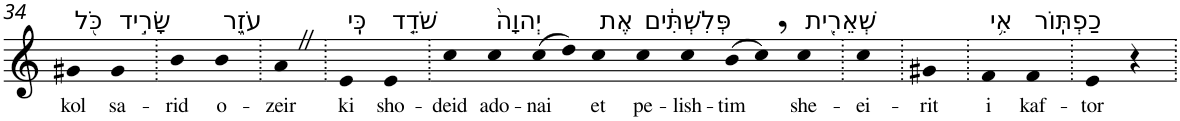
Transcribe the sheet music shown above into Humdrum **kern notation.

**kern	**text
*part1	*part1
*staff1	*staff1
*I"Piano	*
*I'Pno	*
!!LO:PB:g=z
*clefG2	*
*k[]	*
=34	=34
!LO:TX:a:t=כֹּ֖ל	!
!	!LO:LY:b
4g#X	kol
!LO:TX:a:t=שָׂרִ֣יד	!
!	!LO:LY:b
4g#	sa-
=35.	=35.
!	!LO:LY:b
4b	-rid
!LO:TX:a:t=עֹזֵ֑ר	!
!	!LO:LY:b
4b	o-
=36.	=36.
!	!LO:LY:b
4aZ	-zeir
=37.	=37.
!LO:TX:a:t=כִּֽי	!
!	!LO:LY:b
4e	ki
!LO:TX:a:t=שֹׁדֵ֤ד	!
!	!LO:LY:b
4e	sho-
=38.	=38.
!	!LO:LY:b
4cc	-deid
!LO:TX:a:t=יְהוָה֙	!
!	!LO:LY:b
4cc	ado-
!	!LO:LY:b
(>8cc	-nai
8dd)	.
!LO:TX:a:t=אֶת	!
!	!LO:LY:b
4cc	et
!LO:TX:a:t=פְּלִשְׁתִּ֔ים	!
!	!LO:LY:b
4cc	pe-
!	!LO:LY:b
4cc	-lish-
!	!LO:LY:b
(>8b	-tim
8cc,)	.
!LO:TX:a:t=שְׁאֵרִ֖ית	!
!	!LO:LY:b
4cc	she-
=39.	=39.
!	!LO:LY:b
4cc	-ei-
=40.	=40.
!	!LO:LY:b
4g#X	-rit
=41.	=41.
!LO:TX:a:t=אִ֥י	!
!	!LO:LY:b
4f	i
!LO:TX:a:t=כַפְתּֽוֹר	!
!	!LO:LY:b
4f	kaf-
=42.	=42.
!	!LO:LY:b
4e	-tor
4r	.
=.	=.
*-	*-
